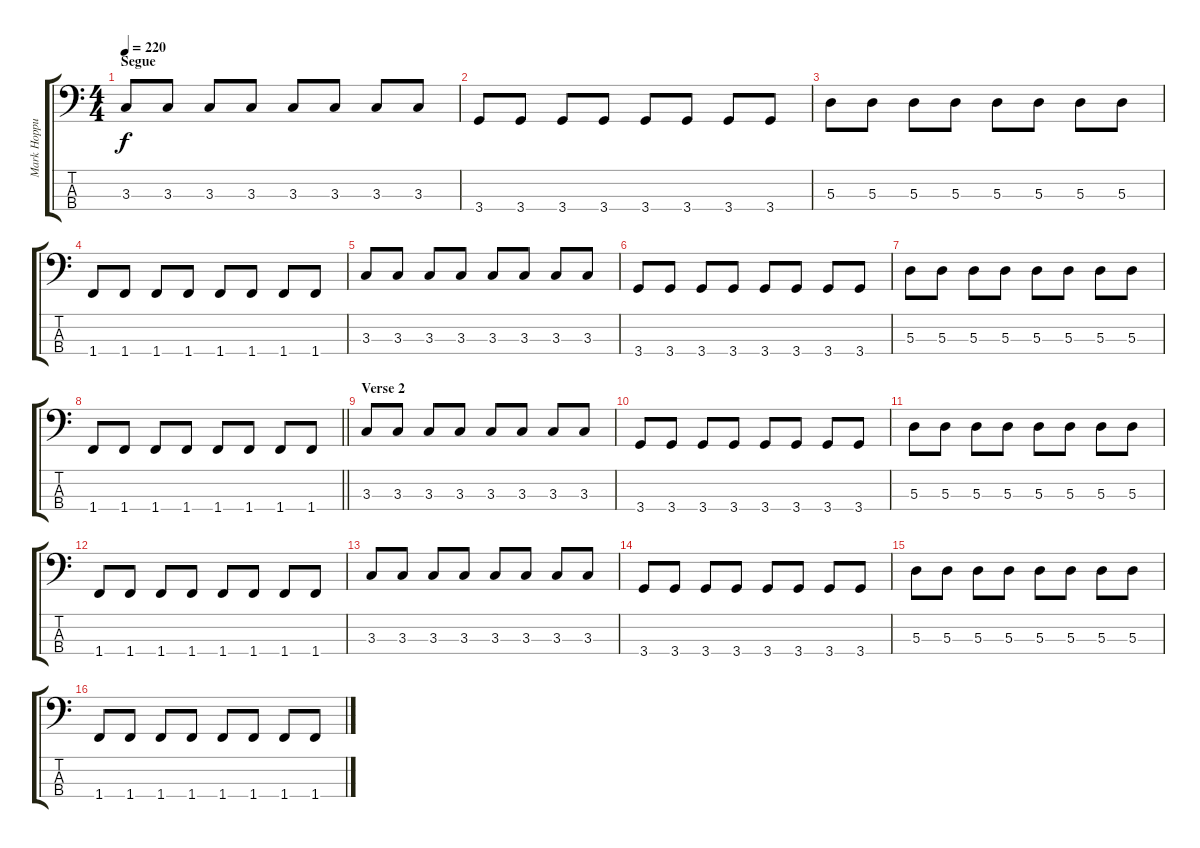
\track ("Mark Hoppus - Bass" "Mark Hoppu") {instrument electricbasspick}
\staff {score tabs}
\tuning (G2 D2 A1 E1) {hide}
\ts (4 4)
\section ("" "Segue")
\tempo 220
\clef f4
\ks c
3.3.8{dy f} 3.3.8 3.3.8 3.3.8 3.3.8 3.3.8 3.3.8 3.3.8 |
3.4.8 3.4.8 3.4.8 3.4.8 3.4.8 3.4.8 3.4.8 3.4.8 |
5.3.8 5.3.8 5.3.8 5.3.8 5.3.8 5.3.8 5.3.8 5.3.8 |
1.4.8 1.4.8 1.4.8 1.4.8 1.4.8 1.4.8 1.4.8 1.4.8 |
3.3.8 3.3.8 3.3.8 3.3.8 3.3.8 3.3.8 3.3.8 3.3.8 |
3.4.8 3.4.8 3.4.8 3.4.8 3.4.8 3.4.8 3.4.8 3.4.8 |
5.3.8 5.3.8 5.3.8 5.3.8 5.3.8 5.3.8 5.3.8 5.3.8 |
\barLineRight lightlight
1.4.8 1.4.8 1.4.8 1.4.8 1.4.8 1.4.8 1.4.8 1.4.8 |
\section ("" "Verse 2")
3.3.8 3.3.8 3.3.8 3.3.8 3.3.8 3.3.8 3.3.8 3.3.8 |
3.4.8 3.4.8 3.4.8 3.4.8 3.4.8 3.4.8 3.4.8 3.4.8 |
5.3.8 5.3.8 5.3.8 5.3.8 5.3.8 5.3.8 5.3.8 5.3.8 |
1.4.8 1.4.8 1.4.8 1.4.8 1.4.8 1.4.8 1.4.8 1.4.8 |
3.3.8 3.3.8 3.3.8 3.3.8 3.3.8 3.3.8 3.3.8 3.3.8 |
3.4.8 3.4.8 3.4.8 3.4.8 3.4.8 3.4.8 3.4.8 3.4.8 |
5.3.8 5.3.8 5.3.8 5.3.8 5.3.8 5.3.8 5.3.8 5.3.8 |
1.4.8 1.4.8 1.4.8 1.4.8 1.4.8 1.4.8 1.4.8 1.4.8
